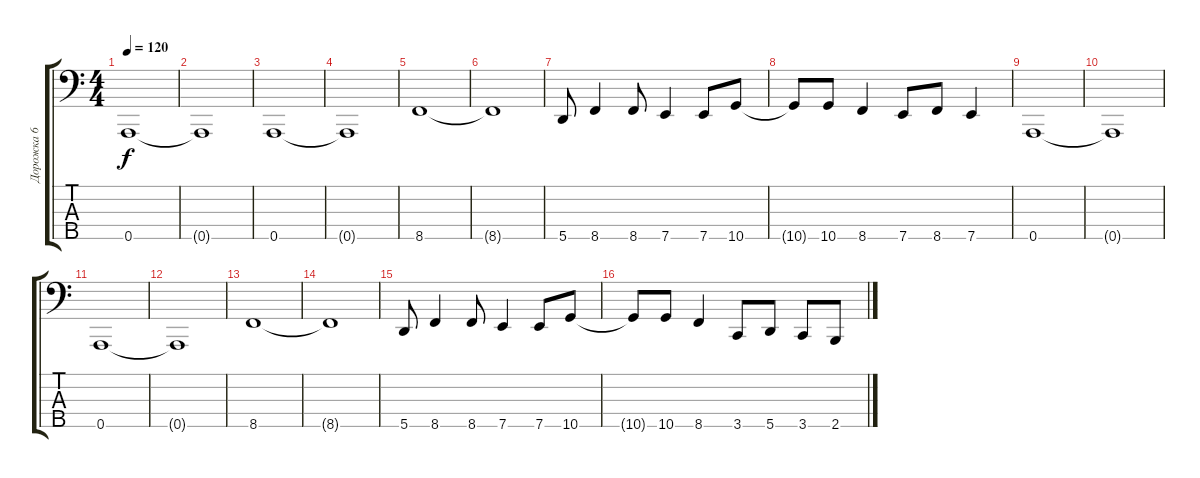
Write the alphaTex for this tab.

\track ("Дорожка 6" "Дорожка 6") {instrument electricbasspick}
\staff {score tabs}
\tuning (F2 C2 G1 D1 A0) {hide}
\ts (4 4)
\tempo 120
\clef f4
\ks c
0.5.1{dy f} |
0.5{t}.1 |
0.5.1 |
0.5{t}.1 |
8.5.1 |
8.5{t}.1 |
5.5.8 8.5.4 8.5.8 7.5.4 7.5.8 10.5.8 |
10.5{t}.8 10.5.8 8.5.4 7.5.8 8.5.8 7.5.4 |
0.5.1 |
0.5{t}.1 |
0.5.1 |
0.5{t}.1 |
8.5.1 |
8.5{t}.1 |
5.5.8 8.5.4 8.5.8 7.5.4 7.5.8 10.5.8 |
10.5{t}.8 10.5.8 8.5.4 3.5.8 5.5.8 3.5.8 2.5.8
